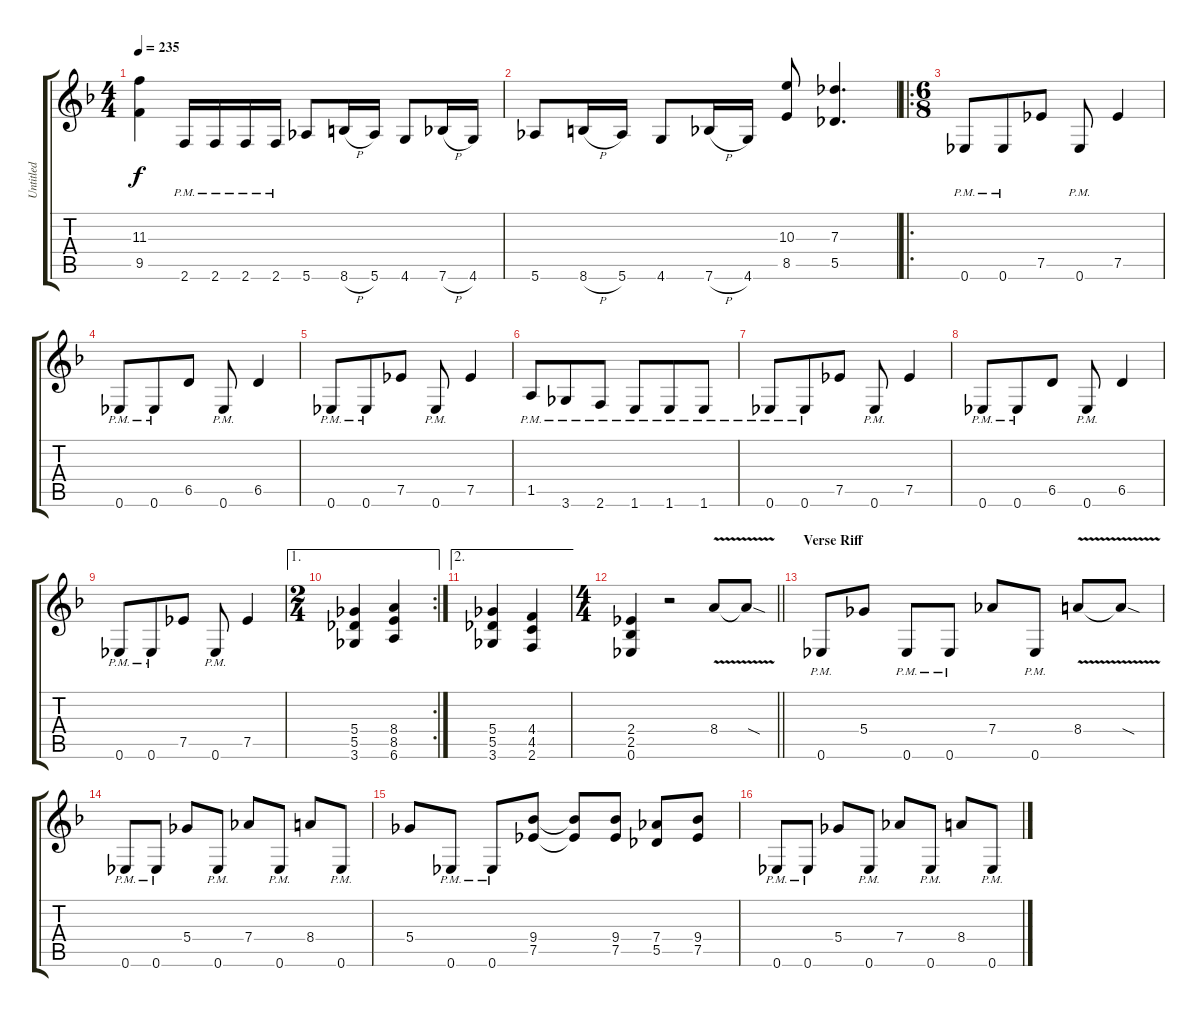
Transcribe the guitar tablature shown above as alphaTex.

\track ("Untitled" "Untitled") {instrument distortionguitar}
\staff {score tabs}
\tuning (Eb4 Bb3 Gb3 Db3 Ab2 Eb2) {hide}
\ts (4 4)
\tempo 235
\clef g2
\ks f
(11.3 9.5).4{dy f} 2.6{pm}.16 2.6{pm}.16 2.6{pm}.16 2.6{pm}.16 5.6.8 8.6{h}.16 5.6.16 4.6.8 7.6{h}.16 4.6.16 |
5.6.8 8.6{h}.16 5.6.16 4.6.8 7.6{h}.16 4.6.16 (10.3 8.5).8 (7.3 5.5).4{d} |
\ro
\ts (6 8)
0.6{pm}.8 0.6{pm}.8 7.5.8 0.6{pm}.8 7.5.4 |
0.6{pm}.8 0.6{pm}.8 6.5.8 0.6{pm}.8 6.5.4 |
0.6{pm}.8 0.6{pm}.8 7.5.8 0.6{pm}.8 7.5.4 |
1.5{pm}.8 3.6{pm}.8 2.6{pm}.8 1.6{pm}.8 1.6{pm}.8 1.6{pm}.8 |
0.6{pm}.8 0.6{pm}.8 7.5.8 0.6{pm}.8 7.5.4 |
0.6{pm}.8 0.6{pm}.8 6.5.8 0.6{pm}.8 6.5.4 |
0.6{pm}.8 0.6{pm}.8 7.5.8 0.6{pm}.8 7.5.4 |
\ae 1
\rc 2
\ts (2 4)
(5.4 5.5 3.6).4 (8.4 8.5 6.6).4 |
\ae 2
(5.4 5.5 3.6).4 (4.4 4.5 2.6).4 |
\ts (4 4)
\barLineRight lightlight
(2.4 2.5 0.6).4 r.2 8.4{v}.8 8.4{sod t}.8 |
\section ("" "Verse Riff")
0.6{pm}.8 5.4.8 0.6{pm}.8 0.6{pm}.8 7.4.8 0.6{pm}.8 8.4{v}.8 8.4{sod t}.8 |
0.6{pm}.8 0.6{pm}.8 5.4.8 0.6{pm}.8 7.4.8 0.6{pm}.8 8.4.8 0.6{pm}.8 |
5.4.8 0.6{pm}.8 0.6{pm}.8 (9.4 7.5).8 (9.4{t} 7.5{t}).8 (9.4 7.5).8 (7.4 5.5).8 (9.4 7.5).8 |
0.6{pm}.8 0.6{pm}.8 5.4.8 0.6{pm}.8 7.4.8 0.6{pm}.8 8.4.8 0.6{pm}.8
